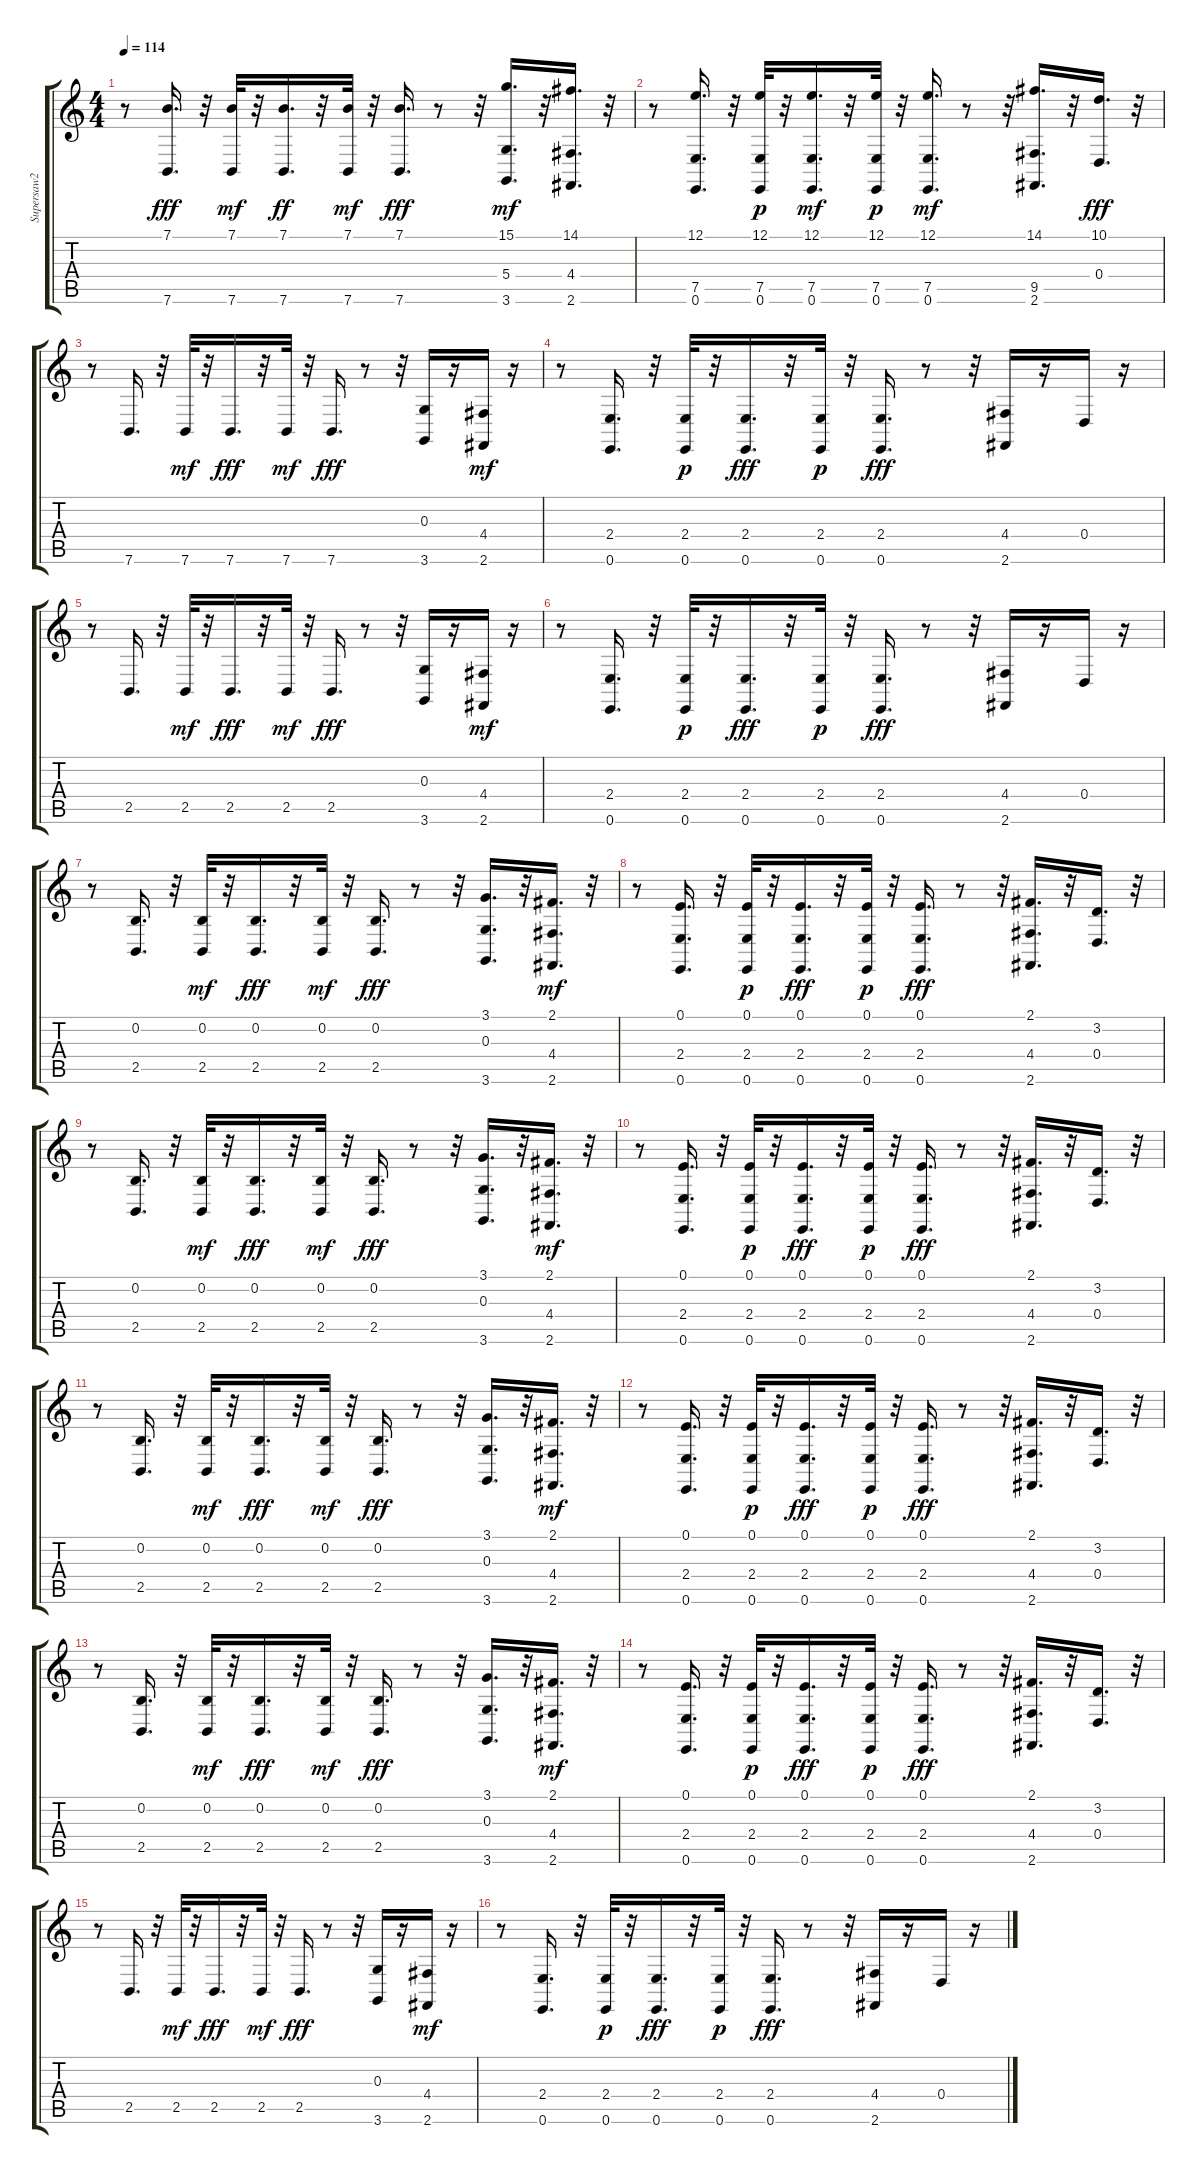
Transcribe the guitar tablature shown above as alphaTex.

\track ("Supersaw2" "Supersaw2") {instrument lead2sawtooth}
\staff {score tabs}
\tuning (E4 B3 G3 D3 A2 E2) {hide}
\ts (4 4)
\tempo 114
\clef g2
\ks c
r.8{dy fff} (7.1 7.6).16{d} r.32 (7.1 7.6).32{dy mf} r.32 (7.1 7.6).16{d dy ff} r.32 (7.1 7.6).32{dy mf} r.32 (7.1 7.6).16{d dy fff} r.8 r.32 (15.1 5.4 3.6).16{d dy mf} r.32 (14.1 4.4 2.6).16{d} r.32 |
r.8 (12.1 7.5 0.6).16{d} r.32 (12.1 7.5 0.6).32{dy p} r.32 (12.1 7.5 0.6).16{d dy mf} r.32 (12.1 7.5 0.6).32{dy p} r.32 (12.1 7.5 0.6).16{d dy mf} r.8 r.32 (14.1 9.5 2.6).16{d} r.32 (10.1 0.4).16{d dy fff} r.32 |
r.8 7.6.16{d} r.32 7.6.32{dy mf} r.32 7.6.16{d dy fff} r.32 7.6.32{dy mf} r.32 7.6.16{d dy fff} r.8 r.32 (0.3 3.6).16 r.16 (4.4 2.6).16{dy mf} r.16 |
r.8 (2.4 0.6).16{d} r.32 (2.4 0.6).32{dy p} r.32 (2.4 0.6).16{d dy fff} r.32 (2.4 0.6).32{dy p} r.32 (2.4 0.6).16{d dy fff} r.8 r.32 (4.4 2.6).16 r.16 0.4.16 r.16 |
r.8 2.5.16{d} r.32 2.5.32{dy mf} r.32 2.5.16{d dy fff} r.32 2.5.32{dy mf} r.32 2.5.16{d dy fff} r.8 r.32 (0.3 3.6).16 r.16 (4.4 2.6).16{dy mf} r.16 |
r.8 (2.4 0.6).16{d} r.32 (2.4 0.6).32{dy p} r.32 (2.4 0.6).16{d dy fff} r.32 (2.4 0.6).32{dy p} r.32 (2.4 0.6).16{d dy fff} r.8 r.32 (4.4 2.6).16 r.16 0.4.16 r.16 |
r.8 (0.2 2.5).16{d} r.32 (0.2 2.5).32{dy mf} r.32 (0.2 2.5).16{d dy fff} r.32 (0.2 2.5).32{dy mf} r.32 (0.2 2.5).16{d dy fff} r.8 r.32 (3.1 0.3 3.6).16{d} r.32 (2.1 4.4 2.6).16{d dy mf} r.32 |
r.8 (0.1 2.4 0.6).16{d} r.32 (0.1 2.4 0.6).32{dy p} r.32 (0.1 2.4 0.6).16{d dy fff} r.32 (0.1 2.4 0.6).32{dy p} r.32 (0.1 2.4 0.6).16{d dy fff} r.8 r.32 (2.1 4.4 2.6).16{d} r.32 (3.2 0.4).16{d} r.32 |
r.8 (0.2 2.5).16{d} r.32 (0.2 2.5).32{dy mf} r.32 (0.2 2.5).16{d dy fff} r.32 (0.2 2.5).32{dy mf} r.32 (0.2 2.5).16{d dy fff} r.8 r.32 (3.1 0.3 3.6).16{d} r.32 (2.1 4.4 2.6).16{d dy mf} r.32 |
r.8 (0.1 2.4 0.6).16{d} r.32 (0.1 2.4 0.6).32{dy p} r.32 (0.1 2.4 0.6).16{d dy fff} r.32 (0.1 2.4 0.6).32{dy p} r.32 (0.1 2.4 0.6).16{d dy fff} r.8 r.32 (2.1 4.4 2.6).16{d} r.32 (3.2 0.4).16{d} r.32 |
r.8 (0.2 2.5).16{d} r.32 (0.2 2.5).32{dy mf} r.32 (0.2 2.5).16{d dy fff} r.32 (0.2 2.5).32{dy mf} r.32 (0.2 2.5).16{d dy fff} r.8 r.32 (3.1 0.3 3.6).16{d} r.32 (2.1 4.4 2.6).16{d dy mf} r.32 |
r.8 (0.1 2.4 0.6).16{d} r.32 (0.1 2.4 0.6).32{dy p} r.32 (0.1 2.4 0.6).16{d dy fff} r.32 (0.1 2.4 0.6).32{dy p} r.32 (0.1 2.4 0.6).16{d dy fff} r.8 r.32 (2.1 4.4 2.6).16{d} r.32 (3.2 0.4).16{d} r.32 |
r.8 (0.2 2.5).16{d} r.32 (0.2 2.5).32{dy mf} r.32 (0.2 2.5).16{d dy fff} r.32 (0.2 2.5).32{dy mf} r.32 (0.2 2.5).16{d dy fff} r.8 r.32 (3.1 0.3 3.6).16{d} r.32 (2.1 4.4 2.6).16{d dy mf} r.32 |
r.8 (0.1 2.4 0.6).16{d} r.32 (0.1 2.4 0.6).32{dy p} r.32 (0.1 2.4 0.6).16{d dy fff} r.32 (0.1 2.4 0.6).32{dy p} r.32 (0.1 2.4 0.6).16{d dy fff} r.8 r.32 (2.1 4.4 2.6).16{d} r.32 (3.2 0.4).16{d} r.32 |
r.8 2.5.16{d} r.32 2.5.32{dy mf} r.32 2.5.16{d dy fff} r.32 2.5.32{dy mf} r.32 2.5.16{d dy fff} r.8 r.32 (0.3 3.6).16 r.16 (4.4 2.6).16{dy mf} r.16 |
r.8 (2.4 0.6).16{d} r.32 (2.4 0.6).32{dy p} r.32 (2.4 0.6).16{d dy fff} r.32 (2.4 0.6).32{dy p} r.32 (2.4 0.6).16{d dy fff} r.8 r.32 (4.4 2.6).16 r.16 0.4.16 r.16
